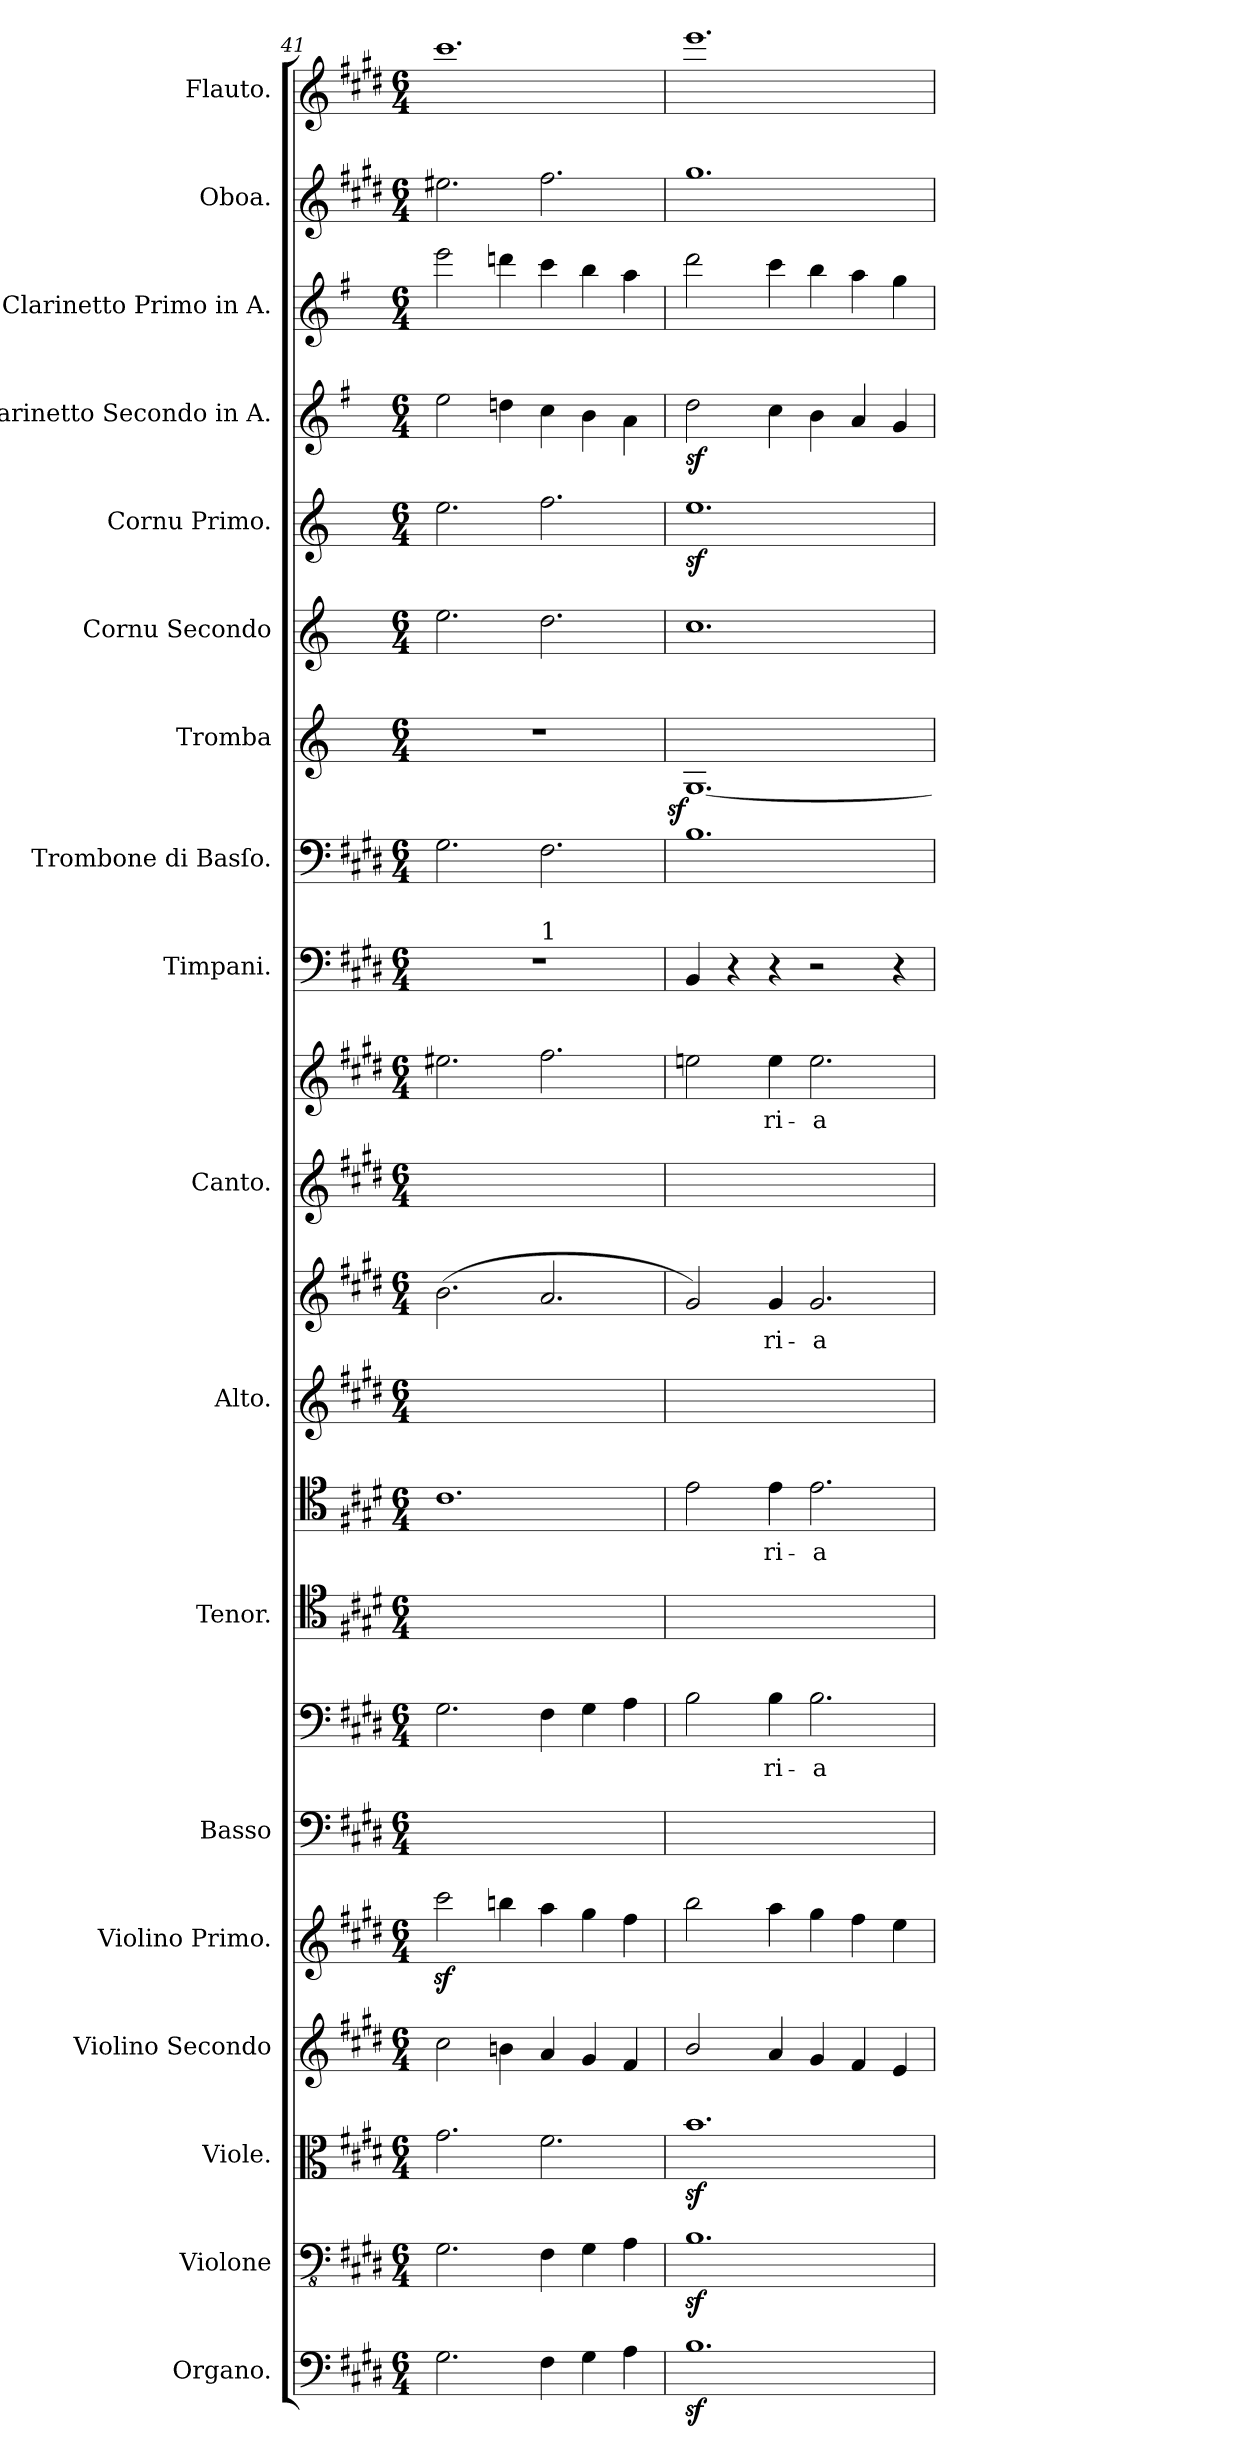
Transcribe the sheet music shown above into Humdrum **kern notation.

**kern	**kern	**kern	**kern	**dynam	**kern	**kern	**kern	**text	**kern	**kern	**text	**kern	**kern	**text	**kern	**kern	**text	**kern	**kern	**kern	**dynam	**kern	**kern	**dynam	**kern	**dynam	**kern	**dynam	**kern	**kern
*part22	*part21	*part20	*part19	*part19	*part18	*part17	*part16	*part16	*part15	*part14	*part14	*part13	*part12	*part12	*part11	*part10	*part10	*part9	*part8	*part7	*part7	*part6	*part5	*part5	*part4	*part4	*part3	*part3	*part2	*part1
*staff22	*staff21	*staff20	*staff19	*staff19	*staff18	*staff17	*staff16	*staff16	*staff15	*staff14	*staff14	*staff13	*staff12	*staff12	*staff11	*staff10	*staff10	*staff9	*staff8	*staff7	*staff7	*staff6	*staff5	*staff5	*staff4	*staff4	*staff3	*staff3	*staff2	*staff1
*I"Organo.	*I"Violone	*I"Viole.	*I"Violino Secondo	*	*I"Violino Primo.	*I"Basso	*	*	*I"Tenor.	*	*	*I"Alto.	*	*	*I"Canto.	*	*	*I"Timpani.	*I"Trombone di Basſo.	*I"Tromba	*	*I"Cornu Secondo	*I"Cornu Primo.	*	*I"Clarinetto Secondo in A.	*	*I"Clarinetto Primo in A.	*	*I"Oboa.	*I"Flauto.
*I'org	*I'vlne	*	*I'vl 2	*	*I'vl 1	*I'B	*	*	*I'T	*	*	*I'A	*	*	*I'C	*	*	*I'timp	*	*I'tr	*	*I'cor 2	*I'cor 1	*	*I'cl 2 in A	*	*I'cl 1 in A	*	*I'ob	*I'fl
*clefF4	*clefFv4	*clefC3	*clefG2	*	*clefG2	*clefF4	*clefF4	*	*clefC4	*clefC4	*	*clefG2	*clefG2	*	*clefG2	*clefG2	*	*clefF4	*clefF4	*clefG2	*	*clefG2	*clefG2	*	*clefG2	*	*clefG2	*	*clefG2	*clefG2
*	*	*	*	*	*	*	*	*	*	*	*	*	*	*	*	*	*	*	*	*ITrd-2c-4	*	*ITrd5c8	*ITrd5c8	*	*ITrd2c3	*	*ITrd2c3	*	*	*
*k[f#c#g#d#]	*k[f#c#g#d#]	*k[f#c#g#d#]	*k[f#c#g#d#]	*	*k[f#c#g#d#]	*k[f#c#g#d#]	*k[f#c#g#d#]	*	*k[f#c#g#d#]	*k[f#c#g#d#]	*	*k[f#c#g#d#]	*k[f#c#g#d#]	*	*k[f#c#g#d#]	*k[f#c#g#d#]	*	*k[f#c#g#d#]	*k[f#c#g#d#]	*k[f#c#g#d#]	*	*k[f#c#g#d#]	*k[f#c#g#d#]	*	*k[f#c#g#d#]	*	*k[f#c#g#d#]	*	*k[f#c#g#d#]	*k[f#c#g#d#]
*M6/4	*M6/4	*M6/4	*M6/4	*	*M6/4	*M6/4	*M6/4	*	*M6/4	*M6/4	*	*M6/4	*M6/4	*	*M6/4	*M6/4	*	*M6/4	*M6/4	*M6/4	*	*M6/4	*M6/4	*	*M6/4	*	*M6/4	*	*M6/4	*M6/4
=41	=41	=41	=41	=41	=41	=41	=41	=41	=41	=41	=41	=41	=41	=41	=41	=41	=41	=41	=41	=41	=41	=41	=41	=41	=41	=41	=41	=41	=41	=41
!	!	!	!	!LO:DY:b	!	!	!	!	!	!	!	!	!	!	!	!	!	!	!	!	!	!	!	!	!	!LO:DY:b	!	!LO:DY:b	!	!
*	*	*	*	*	*	*	*	*	*	*	*	*	*	*	*	*	*	*^	*	*	*	*	*	*	*	*	*	*	*	*
2.G#\	2.GG#\	2.g#\	2cc#\	sf&colon;	2ccc#z<\	1.ryy	2.G#\	.	1.ryy	1.c#	.	1.ryy	(2.b\	.	1.ryy	2.ee#X\	.	1.r	2.ryy	2.G#\	1.r	.	2.g#\	2.g#\	.	2cc#\	sf&colon;	2ccc#\	sf&colon;	2.ee#X\	1.ccc#
.	.	.	4bn\	.	4bbn\	.	.	.	.	.	.	.	.	.	.	.	.	.	.	.	.	.	.	.	.	4bn\	.	4bbn\	.	.	.
!	!	!	!	!	!	!	!	!	!	!	!	!	!	!	!	!	!	!	!LO:TX:a:t=1	!	!	!	!	!	!	!	!	!	!	!	!
4F#\	4FF#\	2.f#\	4a/	.	4aa\	.	4F#\	.	.	.	.	.	2.a/	.	.	2.ff#\	.	.	2.ryy	2.F#\	.	.	2.f#\	2.a\	.	4a\	.	4aa\	.	2.ff#\	.
4G#\	4GG#\	.	4g#/	.	4gg#\	.	4G#\	.	.	.	.	.	.	.	.	.	.	.	.	.	.	.	.	.	.	4g#\	.	4gg#\	.	.	.
4A\	4AA\	.	4f#/	.	4ff#\	.	4A\	.	.	.	.	.	.	.	.	.	.	.	.	.	.	.	.	.	.	4f#\	.	4ff#\	.	.	.
=42	=42	=42	=42	=42	=42	=42	=42	=42	=42	=42	=42	=42	=42	=42	=42	=42	=42	=42	=42	=42	=42	=42	=42	=42	=42	=42	=42	=42	=42	=42	=42
!	!	!	!	!LO:DY:b	!	!	!	!	!	!	!	!	!	!	!	!	!	!	!	!	!	!LO:DY:b:rj	!	!	!LO:DY:b	!	!LO:DY:b	!	!	!	!
*	*	*	*	*	*	*	*	*	*	*	*	*	*	*	*	*	*	*v	*v	*	*	*	*	*	*	*	*	*	*	*	*
1.Bz<	1.BBz<	1.bz<	2b/	sf&colon;	2bb\	1.ryy	2B\	.	1.ryy	2e\	.	1.ryy	2g#/)	.	1.ryy	2een\	.	4BB/	1.B	[1.B	sf.	1.e	1.g#	sf.	2b\	sf.	2bb\	.	1.gg#	1.eee
.	.	.	.	.	.	.	.	.	.	.	.	.	.	.	.	.	.	4r	.	.	.	.	.	.	.	.	.	.	.	.
.	.	.	4a/	.	4aa\	.	4B\	-ri-	.	4e\	-ri-	.	4g#/	-ri-	.	4ee\	-ri-	4r	.	.	.	.	.	.	4a\	.	4aa\	.	.	.
.	.	.	4g#/	.	4gg#\	.	2.B\	-a	.	2.e\	-a	.	2.g#/	-a	.	2.ee\	-a	2r	.	.	.	.	.	.	4g#\	.	4gg#\	.	.	.
.	.	.	4f#/	.	4ff#\	.	.	.	.	.	.	.	.	.	.	.	.	.	.	.	.	.	.	.	4f#/	.	4ff#\	.	.	.
.	.	.	4e/	.	4ee\	.	.	.	.	.	.	.	.	.	.	.	.	4r	.	.	.	.	.	.	4e/	.	4ee\	.	.	.
=	=	=	=	=	=	=	=	=	=	=	=	=	=	=	=	=	=	=	=	=	=	=	=	=	=	=	=	=	=	=
*-	*-	*-	*-	*-	*-	*-	*-	*-	*-	*-	*-	*-	*-	*-	*-	*-	*-	*-	*-	*-	*-	*-	*-	*-	*-	*-	*-	*-	*-	*-
